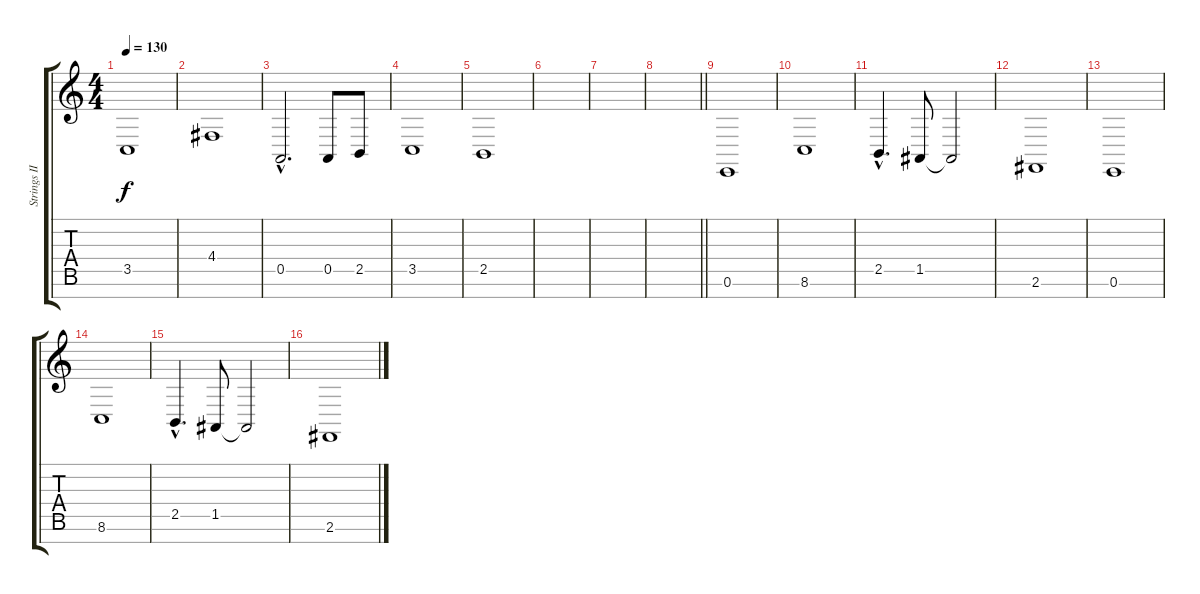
\track ("Strings II" "Strings II") {instrument stringensemble1}
\staff {score tabs}
\tuning (E4 B3 G3 D3 A2 E2 B1) {hide}
\ts (4 4)
\tempo 130
\clef g2
\ks c
3.5.1{dy f} |
4.4.1 |
0.5{hac}.2{d} 0.5.8 2.5.8 |
3.5.1 |
2.5.1 |
|
|
\barLineRight lightlight
|
\section ("" "")
0.6.1 |
8.6.1 |
2.5{hac}.4{d} 1.5.8 1.5{t}.2 |
2.6.1 |
0.6.1 |
8.6.1 |
2.5{hac}.4{d} 1.5.8 1.5{t}.2 |
2.6.1
